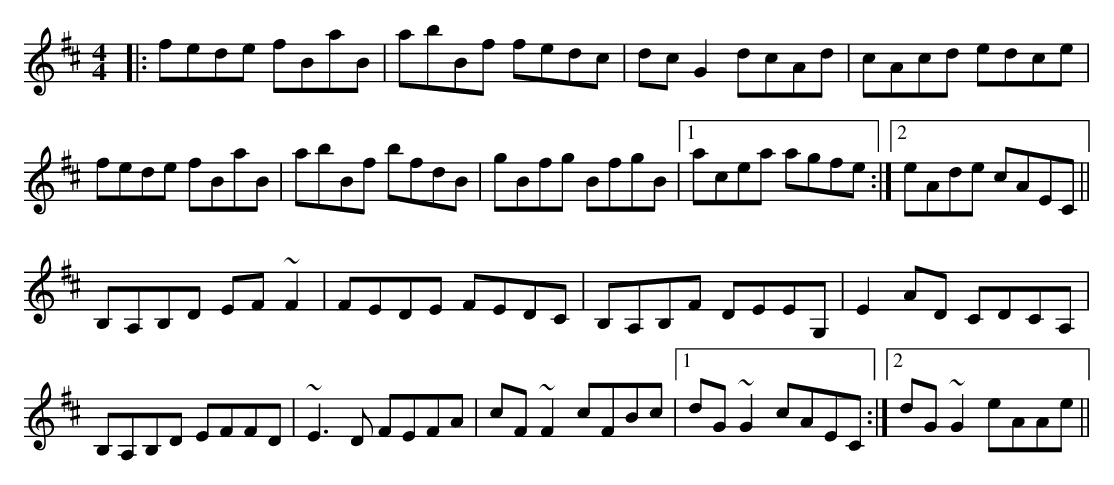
X:1
M:4/4
K:Bmin
|:fede fBaB|abBf fedc|dcG2 dcAd|cAcd edce|
fede fBaB|abBf bfdB|gBfg BfgB|1 acea agfe:|2 eAde cAEC||
B,A,B,D EF~F2|FEDE FEDC|B,A,B,F DEEG,|E2AD CDCA,|
B,A,B,D EFFD|~E3D FEFA|cF~F2 cFBc|1 dG~G2 cAEC:|2 dG~G2 eAAe||
